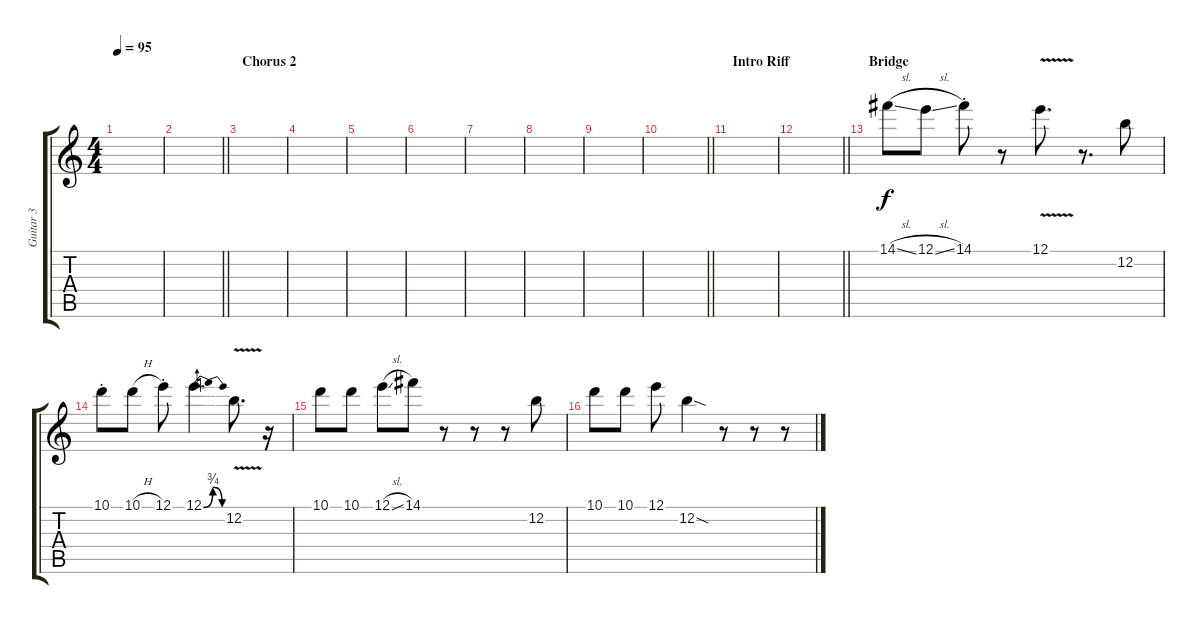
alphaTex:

\track ("Guitar 3" "Guitar 3") {instrument overdrivenguitar bank 255}
\staff {score tabs}
\tuning (E4 B3 G3 D3 A2 E2) {hide}
\ts (4 4)
\tempo 95
\clef g2
\ks c
|
\barLineRight lightlight
|
\section ("" "Chorus 2")
|
|
|
|
|
|
|
\barLineRight lightlight
|
\section ("" "Intro Riff")
|
\barLineRight lightlight
|
\section ("" "Bridge")
14.1{sl}.8 12.1{sl}.8 14.1{st}.8 r.8 12.1{v}.8{d} r.8{d} 12.2.8 |
10.1{st}.8 10.1{h}.8 12.1{st}.8 12.1{be (bendrelease 0 0 30 3 30 3 60 0)}.4{d} 12.2{v}.8{d} r.16 |
10.1.8 10.1.8 12.1{sl}.8 14.1.8 r.8 r.8 r.8 12.2.8 |
10.1.8 10.1.8 12.1.8 12.2{sod}.4 r.8 r.8 r.8
